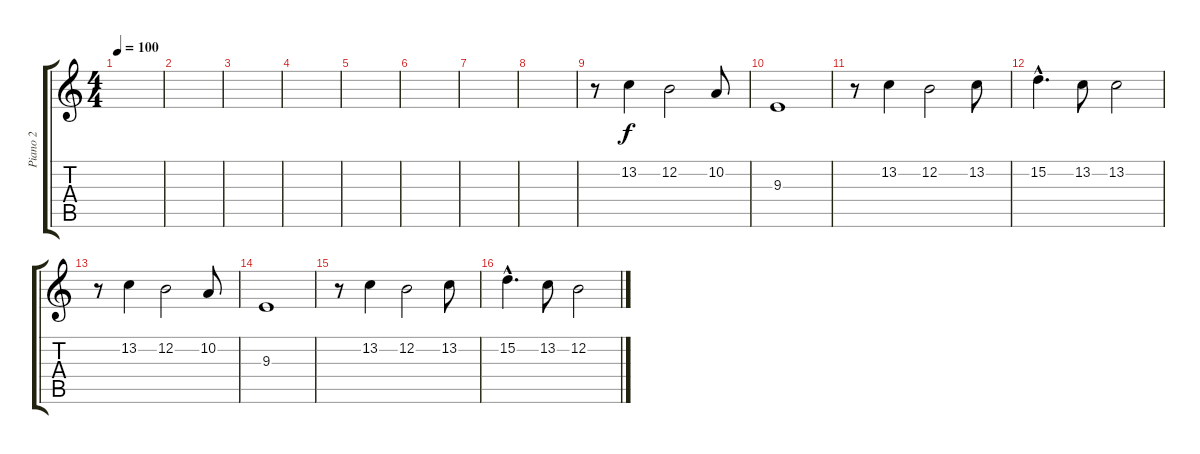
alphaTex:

\track ("Piano 2" "Piano 2") {instrument acousticgrandpiano}
\staff {score tabs}
\tuning (E4 B3 G3 D3 A2 E2) {hide}
\ts (4 4)
\tempo 100
\clef g2
\ks c
|
|
|
|
|
|
|
|
r.8 13.2.4 12.2.2 10.2.8 |
9.3.1 |
r.8 13.2.4 12.2.2 13.2.8 |
15.2{hac}.4{d} 13.2.8 13.2.2 |
r.8 13.2.4 12.2.2 10.2.8 |
9.3.1 |
r.8 13.2.4 12.2.2 13.2.8 |
15.2{hac}.4{d} 13.2.8 12.2.2
